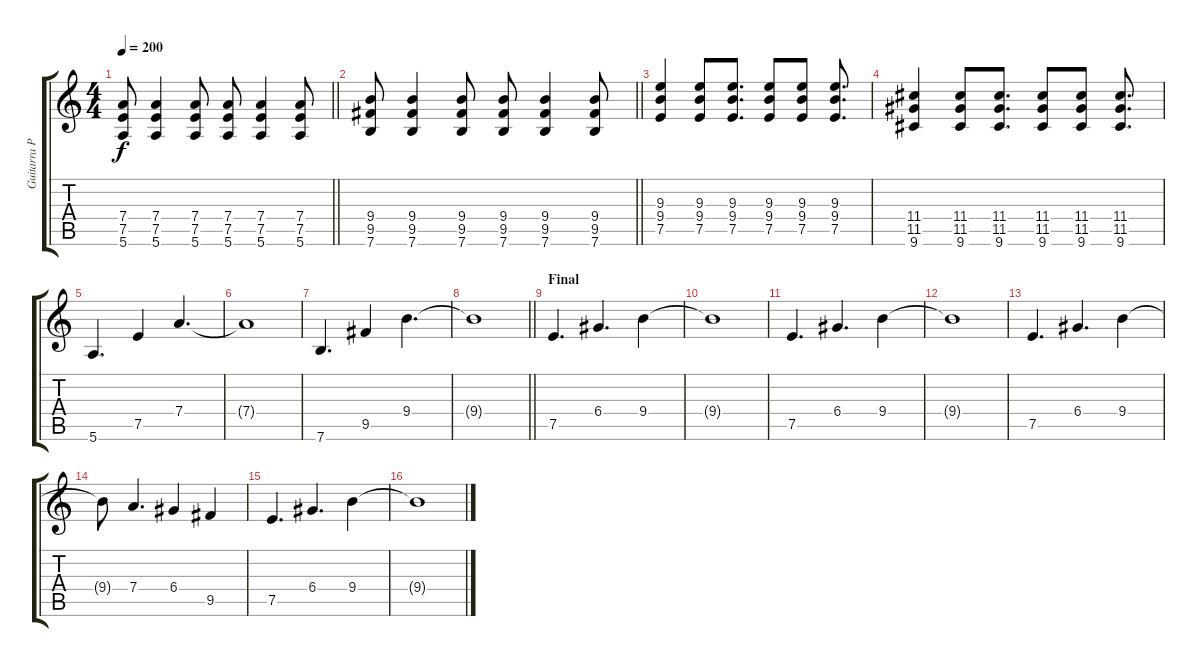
\track ("Guitarra Principal" "Guitarra P") {mute instrument distortionguitar}
\staff {score tabs}
\tuning (E4 B3 G3 D3 A2 E2) {hide}
\ts (4 4)
\tempo 200
\clef g2
\barLineRight lightlight
\ks c
(7.4 7.5 5.6).8{dy f} (7.4 7.5 5.6).4 (7.4 7.5 5.6).8 (7.4 7.5 5.6).8 (7.4 7.5 5.6).4 (7.4 7.5 5.6).8 |
\barLineRight lightlight
(9.4 9.5 7.6).8 (9.4 9.5 7.6).4 (9.4 9.5 7.6).8 (9.4 9.5 7.6).8 (9.4 9.5 7.6).4 (9.4 9.5 7.6).8 |
(9.3 9.4 7.5).4 (9.3 9.4 7.5).8 (9.3 9.4 7.5).8{d} (9.3 9.4 7.5).8 (9.3 9.4 7.5).8 (9.3 9.4 7.5).8{d} |
(11.4 11.5 9.6).4 (11.4 11.5 9.6).8 (11.4 11.5 9.6).8{d} (11.4 11.5 9.6).8 (11.4 11.5 9.6).8 (11.4 11.5 9.6).8{d} |
5.6.4{d} 7.5.4 7.4.4{d} |
7.4{t}.1 |
7.6.4{d} 9.5.4 9.4.4{d} |
\barLineRight lightlight
9.4{t}.1 |
\section ("" "Final")
7.5.4{d volume 16} 6.4.4{d} 9.4.4 |
9.4{t}.1 |
7.5.4{d} 6.4.4{d} 9.4.4 |
9.4{t}.1 |
7.5.4{d} 6.4.4{d} 9.4.4 |
9.4{t}.8 7.4.4{d} 6.4.4 9.5.4 |
7.5.4{d} 6.4.4{d} 9.4.4 |
9.4{t}.1
